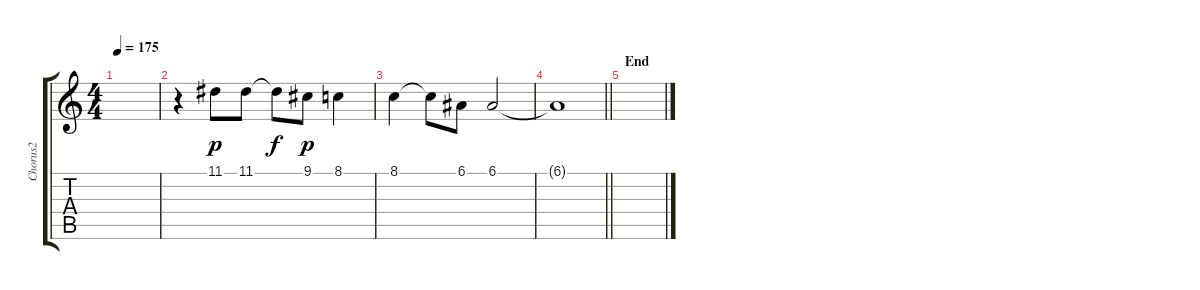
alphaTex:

\track ("Chorus2" "Chorus2") {instrument flute}
\staff {score tabs}
\tuning (E4 B3 G3 D3 A2 E2) {hide}
\ts (4 4)
\tempo 175
\clef g2
\ks c
|
r.4 11.1.8{dy p} 11.1.8 11.1{t}.8{dy f} 9.1.8{dy p} 8.1.4 |
8.1.4 8.1{t}.8 6.1.8 6.1.2 |
\barLineRight lightlight
6.1{t}.1 |
\section ("" "End")
